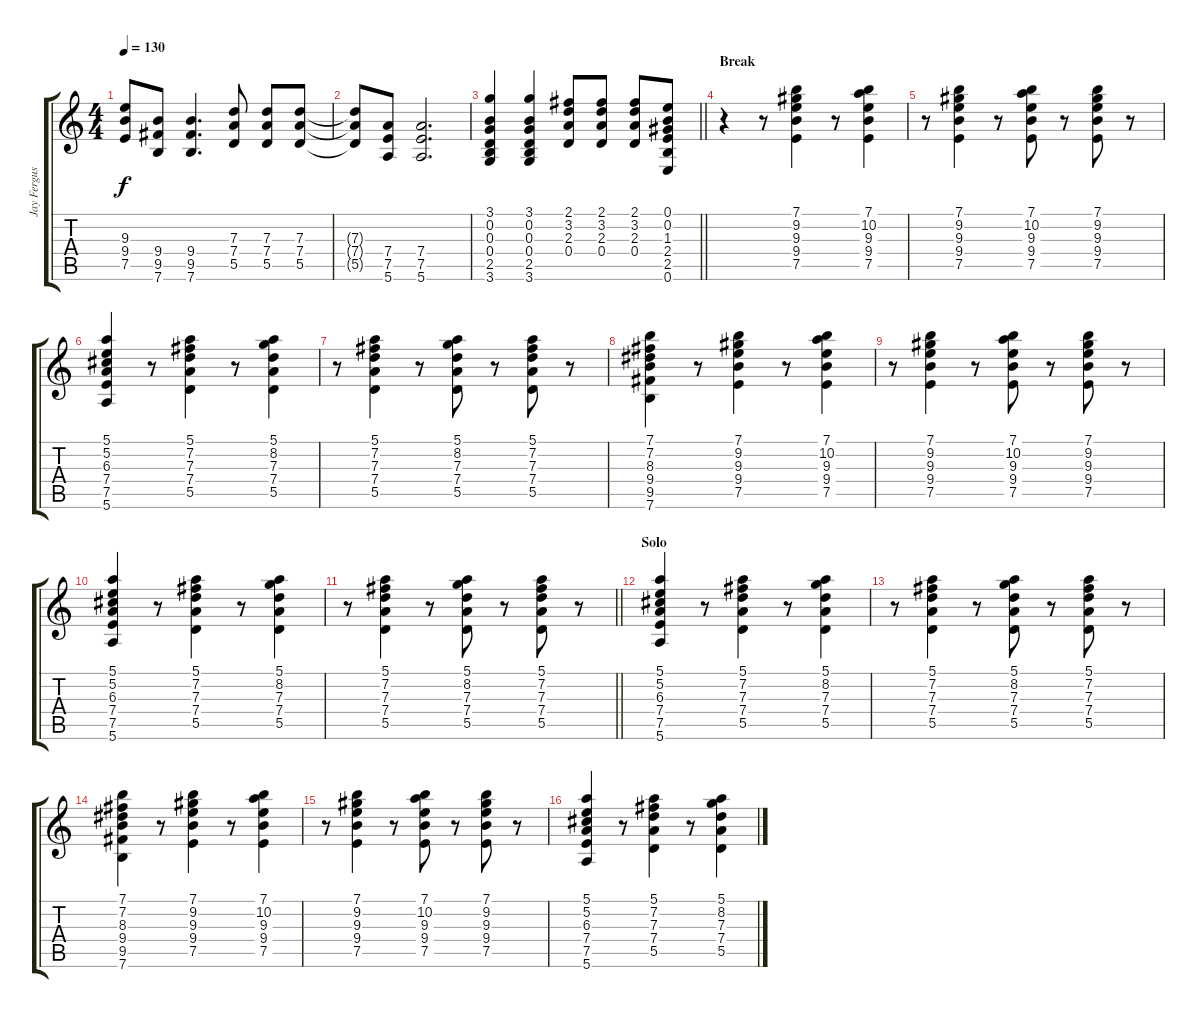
\track ("Jay Ferguson" "Jay Fergus") {instrument distortionguitar}
\staff {score tabs}
\tuning (E4 B3 G3 D3 A2 E2) {hide}
\ts (4 4)
\tempo 130
\clef g2
\ks c
(9.3{t} 9.4{t} 7.5{t}).8{dy f} (9.4 9.5 7.6).8 (9.4 9.5 7.6).4{d} (7.3 7.4 5.5).8 (7.3 7.4 5.5).8 (7.3 7.4 5.5).8 |
(7.3{t} 7.4{t} 5.5{t}).8 (7.4 7.5 5.6).8 (7.4 7.5 5.6).2{d} |
\barLineRight lightlight
(3.1 0.2 0.3 0.4 2.5 3.6).4 (3.1 0.2 0.3 0.4 2.5 3.6).4 (2.1 3.2 2.3 0.4).8 (2.1 3.2 2.3 0.4).8 (2.1 3.2 2.3 0.4).8 (0.1 0.2 1.3 2.4 2.5 0.6).8 |
\section ("" "Break")
r.4{instrument distortionguitar} r.8 (7.1 9.2 9.3 9.4 7.5).4 r.8 (7.1 10.2 9.3 9.4 7.5).4 |
r.8 (7.1 9.2 9.3 9.4 7.5).4 r.8 (7.1 10.2 9.3 9.4 7.5).8 r.8 (7.1 9.2 9.3 9.4 7.5).8 r.8 |
(5.1 5.2 6.3 7.4 7.5 5.6).4 r.8 (5.1 7.2 7.3 7.4 5.5).4 r.8 (5.1 8.2 7.3 7.4 5.5).4 |
r.8 (5.1 7.2 7.3 7.4 5.5).4 r.8 (5.1 8.2 7.3 7.4 5.5).8 r.8 (5.1 7.2 7.3 7.4 5.5).8 r.8 |
(7.1 7.2 8.3 9.4 9.5 7.6).4 r.8 (7.1 9.2 9.3 9.4 7.5).4 r.8 (7.1 10.2 9.3 9.4 7.5).4 |
r.8 (7.1 9.2 9.3 9.4 7.5).4 r.8 (7.1 10.2 9.3 9.4 7.5).8 r.8 (7.1 9.2 9.3 9.4 7.5).8 r.8 |
(5.1 5.2 6.3 7.4 7.5 5.6).4 r.8 (5.1 7.2 7.3 7.4 5.5).4 r.8 (5.1 8.2 7.3 7.4 5.5).4 |
\barLineRight lightlight
r.8 (5.1 7.2 7.3 7.4 5.5).4 r.8 (5.1 8.2 7.3 7.4 5.5).8 r.8 (5.1 7.2 7.3 7.4 5.5).8 r.8 |
\section ("" "Solo")
(5.1 5.2 6.3 7.4 7.5 5.6).4{volume 12} r.8 (5.1 7.2 7.3 7.4 5.5).4 r.8 (5.1 8.2 7.3 7.4 5.5).4 |
r.8 (5.1 7.2 7.3 7.4 5.5).4 r.8 (5.1 8.2 7.3 7.4 5.5).8 r.8 (5.1 7.2 7.3 7.4 5.5).8 r.8 |
(7.1 7.2 8.3 9.4 9.5 7.6).4 r.8 (7.1 9.2 9.3 9.4 7.5).4 r.8 (7.1 10.2 9.3 9.4 7.5).4 |
r.8 (7.1 9.2 9.3 9.4 7.5).4 r.8 (7.1 10.2 9.3 9.4 7.5).8 r.8 (7.1 9.2 9.3 9.4 7.5).8 r.8 |
(5.1 5.2 6.3 7.4 7.5 5.6).4 r.8 (5.1 7.2 7.3 7.4 5.5).4 r.8 (5.1 8.2 7.3 7.4 5.5).4
